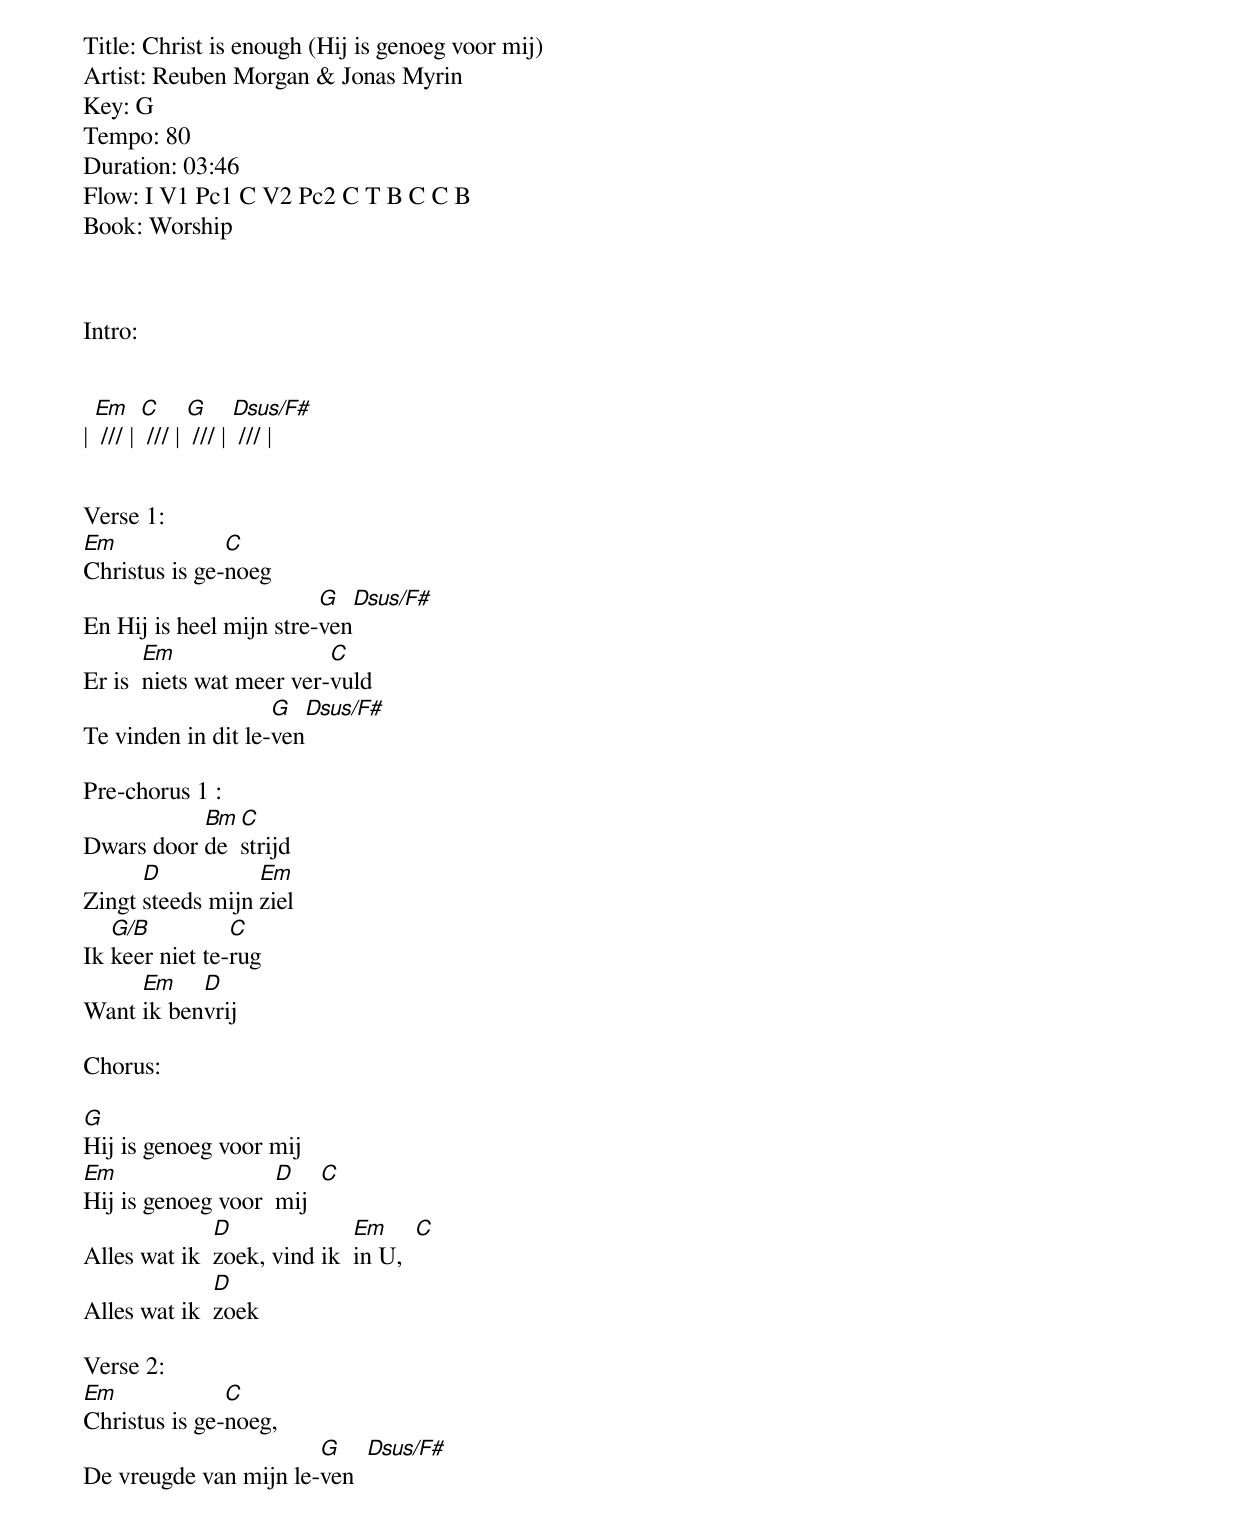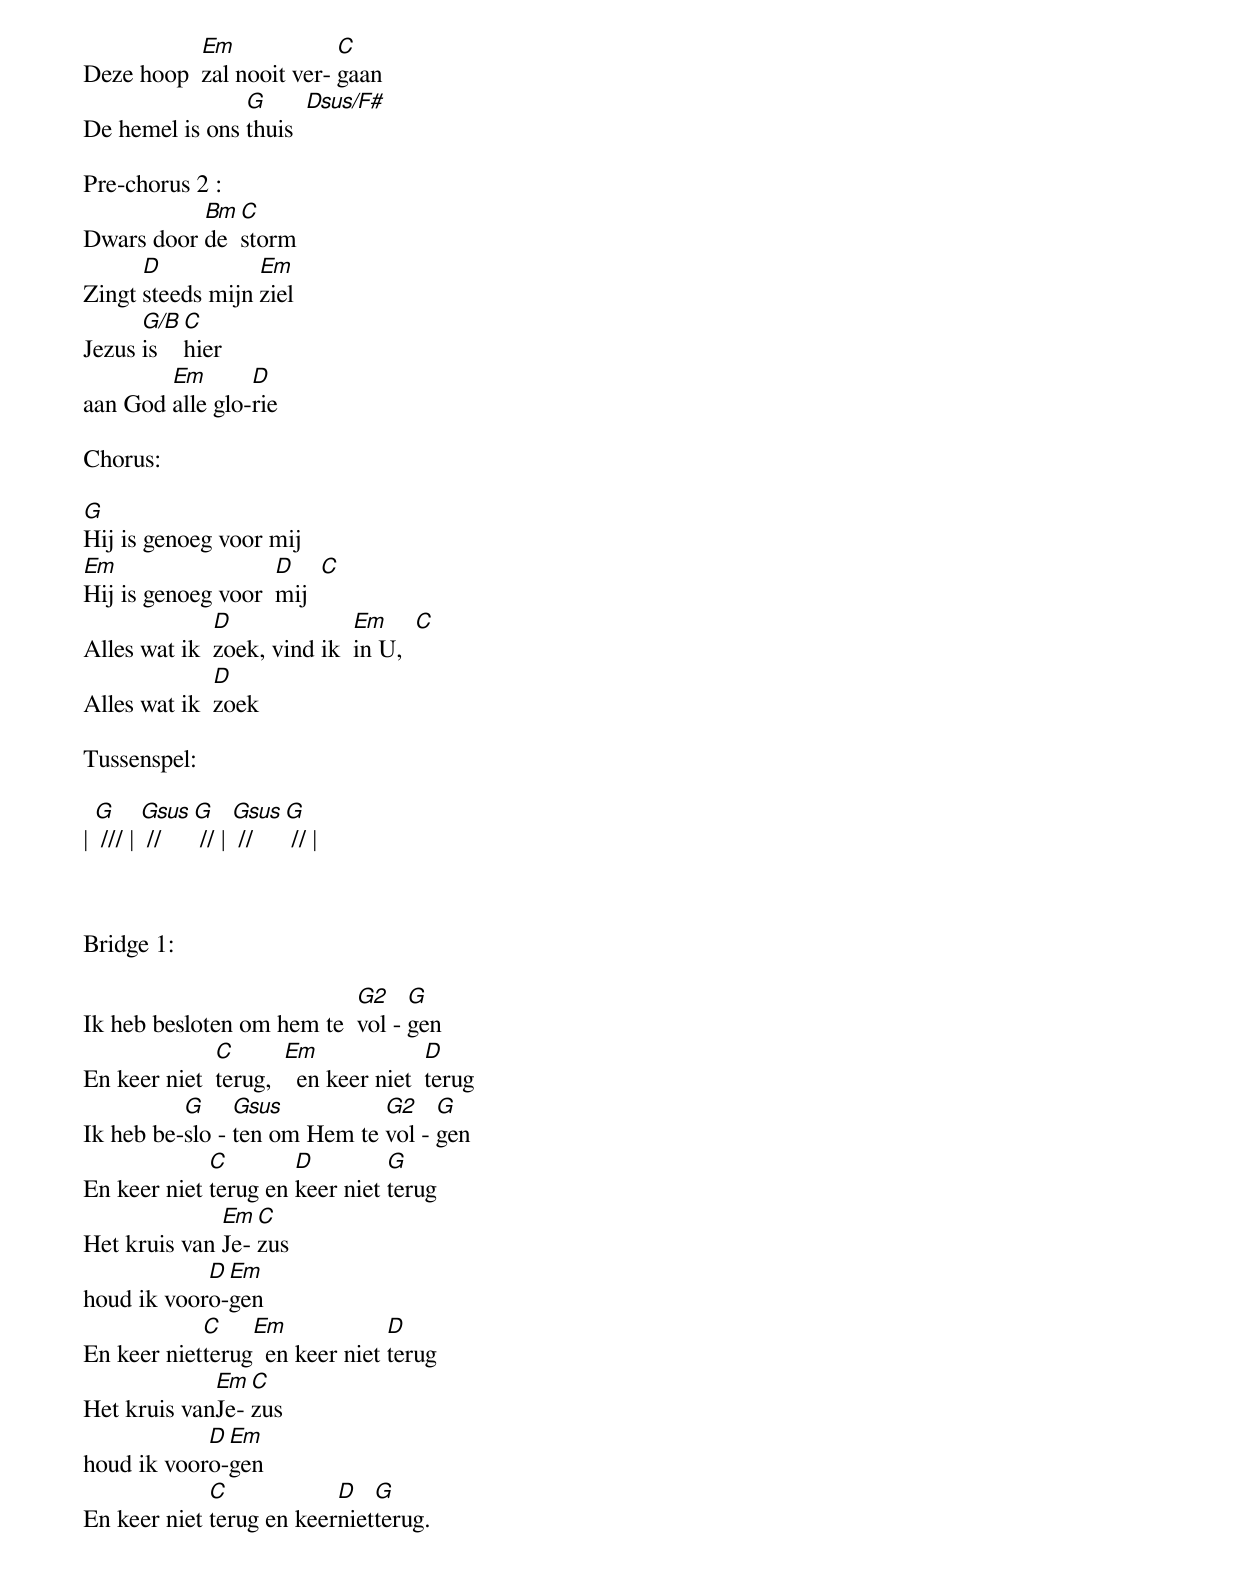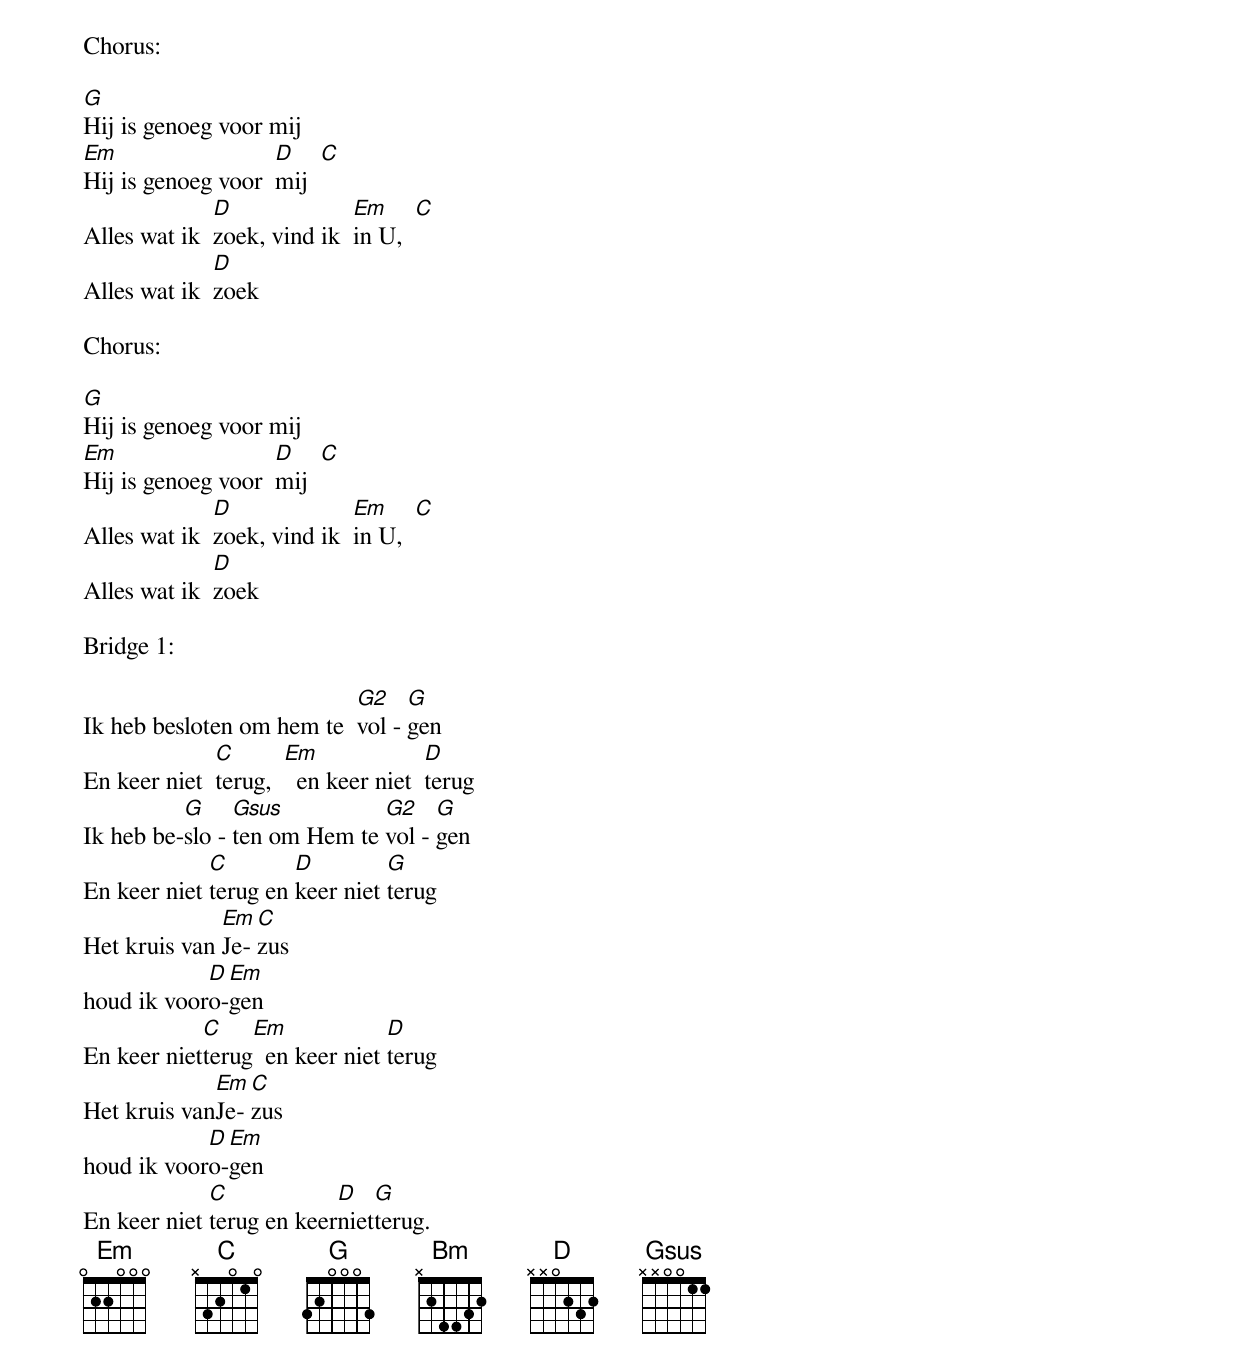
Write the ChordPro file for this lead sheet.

Title: Christ is enough (Hij is genoeg voor mij)
Artist: Reuben Morgan & Jonas Myrin
Key: G
Tempo: 80
Duration: 03:46
Flow: I V1 Pc1 C V2 Pc2 C T B C C B
Book: Worship



Intro:


| [Em] /// | [C] /// | [G] /// | [Dsus/F#] /// |


Verse 1:
[Em]Christus is ge-[C]noeg
En Hij is heel mijn stre-[G]ven[Dsus/F#]
Er is  [Em]niets wat meer ver-[C]vuld
Te vinden in dit le-[G]ven[Dsus/F#]

Pre-chorus 1 :
Dwars door [Bm]de [C]strijd
Zingt [D]steeds mijn [Em]ziel
Ik [G/B]keer niet te-[C]rug
Want [Em]ik ben[D]vrij

Chorus:

[G]Hij is genoeg voor mij
[Em]Hij is genoeg voor  [D]mij  [C]
Alles wat ik  [D]zoek, vind ik  [Em]in U,  [C]
Alles wat ik  [D]zoek

Verse 2:
[Em]Christus is ge-[C]noeg,
De vreugde van mijn le-[G]ven  [Dsus/F#]
Deze hoop  [Em]zal nooit ver- [C]gaan
De hemel is ons [G]thuis  [Dsus/F#]

Pre-chorus 2 :
Dwars door [Bm]de [C]storm
Zingt [D]steeds mijn [Em]ziel
Jezus [G/B]is [C]hier
aan God [Em]alle glo-[D]rie

Chorus:

[G]Hij is genoeg voor mij
[Em]Hij is genoeg voor  [D]mij  [C]
Alles wat ik  [D]zoek, vind ik  [Em]in U,  [C]
Alles wat ik  [D]zoek

Tussenspel:

| [G] /// | [Gsus] // [G] // | [Gsus] // [G] // |



Bridge 1:

Ik heb besloten om hem te  [G2]vol - [G]gen
En keer niet  [C]terug,  [Em]  en keer niet  [D]terug
Ik heb be-[G]slo - [Gsus]ten om Hem te [G2]vol - [G]gen
En keer niet [C]terug en [D]keer niet [G]terug
Het kruis van [Em]Je-[C]zus
houd ik voor[D]o-[Em]gen
En keer niet[C]terug[Em]  en keer niet [D]terug
Het kruis van[Em]Je-[C]zus
houd ik voor[D]o-[Em]gen
En keer niet [C]terug en keer[D]niet[G]terug.





Chorus:

[G]Hij is genoeg voor mij
[Em]Hij is genoeg voor  [D]mij  [C]
Alles wat ik  [D]zoek, vind ik  [Em]in U,  [C]
Alles wat ik  [D]zoek

Chorus:

[G]Hij is genoeg voor mij
[Em]Hij is genoeg voor  [D]mij  [C]
Alles wat ik  [D]zoek, vind ik  [Em]in U,  [C]
Alles wat ik  [D]zoek

Bridge 1:

Ik heb besloten om hem te  [G2]vol - [G]gen
En keer niet  [C]terug,  [Em]  en keer niet  [D]terug
Ik heb be-[G]slo - [Gsus]ten om Hem te [G2]vol - [G]gen
En keer niet [C]terug en [D]keer niet [G]terug
Het kruis van [Em]Je-[C]zus
houd ik voor[D]o-[Em]gen
En keer niet[C]terug[Em]  en keer niet [D]terug
Het kruis van[Em]Je-[C]zus
houd ik voor[D]o-[Em]gen
En keer niet [C]terug en keer[D]niet[G]terug.
